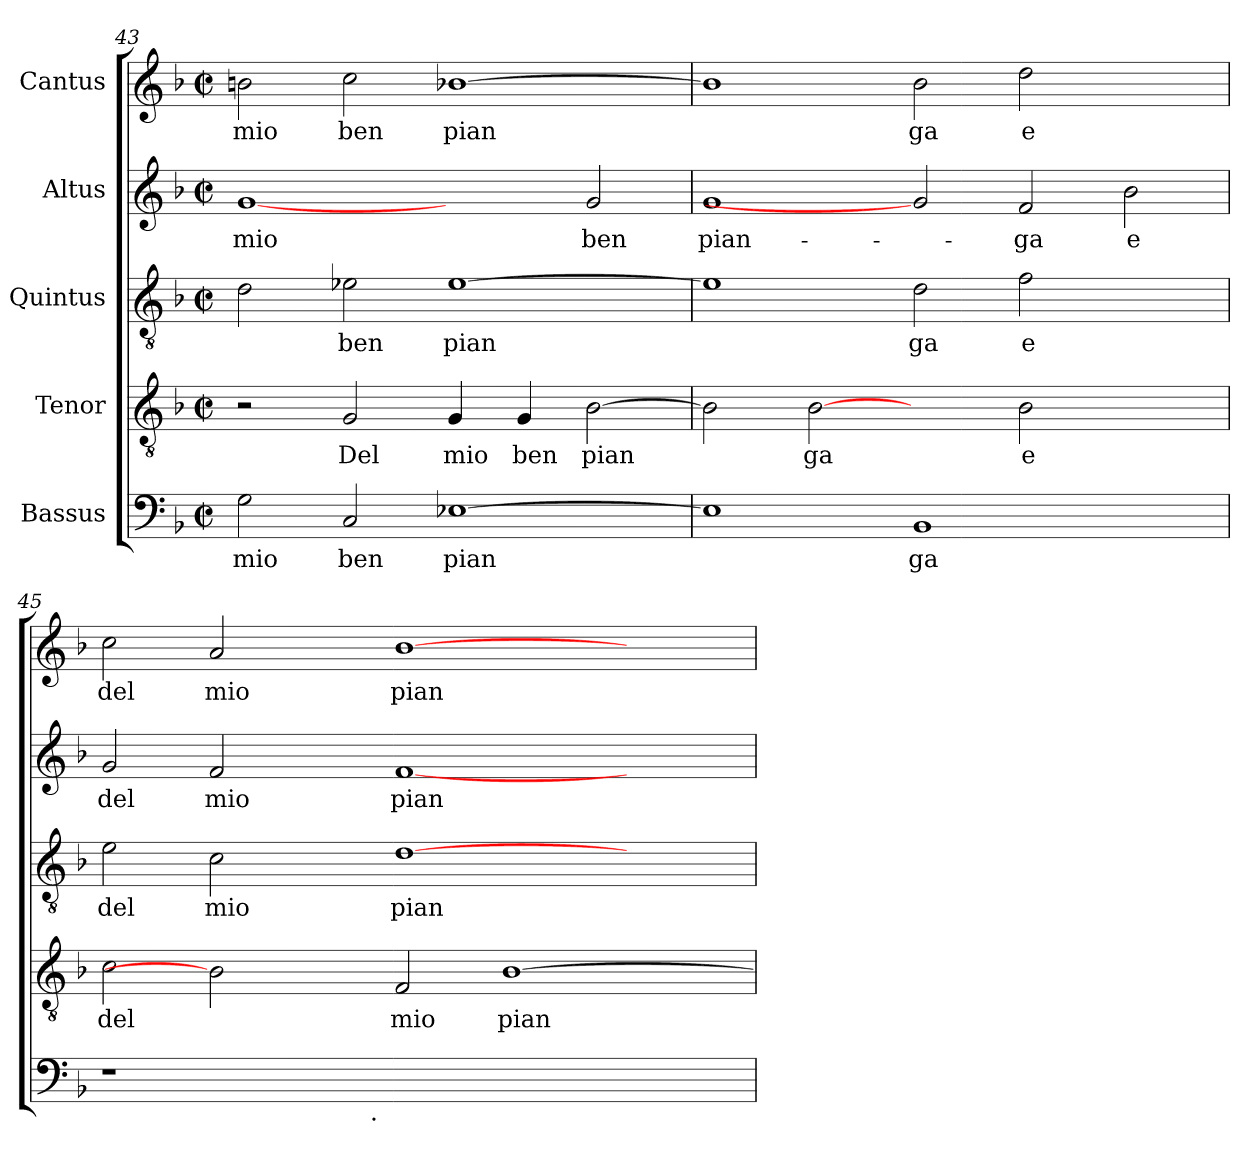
**kern	**text	**kern	**text	**kern	**text	**kern	**text	**kern	**text
*part5	*part5	*part4	*part4	*part3	*part3	*part2	*part2	*part1	*part1
*staff5	*staff5	*staff4	*staff4	*staff3	*staff3	*staff2	*staff2	*staff1	*staff1
*I"Bassus	*	*I"Tenor	*	*I"Quintus	*	*I"Altus	*	*I"Cantus	*
*clefF4	*	*clefGv2	*	*clefGv2	*	*clefG2	*	*clefG2	*
*k[b-]	*	*k[b-]	*	*k[b-]	*	*k[b-]	*	*k[b-]	*
*F:	*	*F:	*	*F:	*	*F:	*	*F:	*
*M2/2	*	*M2/2	*	*M2/2	*	*M2/2	*	*M2/2	*
*met(c|)	*	*met(c|)	*	*met(c|)	*	*met(c|)	*	*met(c|)	*
=43	=43	=43	=43	=43	=43	=43	=43	=43	=43
!	!LO:LY:b:cj	!	!	!	!LO:LY:b:cj	!	!LO:LY:b:cj	!	!LO:LY:b:cj
2G\	mio	2r	.	2d\	.	[1g	mio	2bn\	mio
!	!LO:LY:b:cj	!	!LO:LY:b:cj	!	!LO:LY:b:cj	!	!	!	!LO:LY:b:cj
2C/	ben	2G/	Del	2e-X\	ben	.	.	2cc\	ben
!	!LO:LY:b:cj	!	!LO:LY:b:cj	!	!LO:LY:b:cj	!	!	!	!LO:LY:b:cj
[>1E-X	pian-	4G/	mio	[>1e-	pian-	2ryy	.	[>1b-X	pian
!	!	!	!LO:LY:b:cj	!	!	!	!	!	!
.	.	4G/	ben	.	.	.	.	.	.
!	!	!	!LO:LY:b:cj	!	!	!	!LO:LY:b:cj	!	!
.	.	[>2B-\	pian	.	.	2g/	ben	.	.
=44	=44	=44	=44	=44	=44	=44	=44	=44	=44
!	!LO:LY:b:cj	!	!LO:LY:b:cj	!	!LO:LY:b:cj	!	!LO:LY:b:cj	!	!LO:LY:b:cj
1E-]	--	2B-\]	.	1e-]	--	1g	pian-	1b-]	.
!	!	!	!LO:LY:b:cj	!	!	!	!	!	!
.	.	[2B-	ga	.	.	.	.	.	.
!	!LO:LY:b:cj	!	!	!	!LO:LY:b:cj	!	!	!	!LO:LY:b:cj
1BB-	-ga	2ryy	.	2d\	-ga	2g]	.	2b-\	ga
!	!	!	!LO:LY:b:cj	!	!LO:LY:b:cj	!	!LO:LY:b:cj	!	!LO:LY:b:cj
.	.	2B-\	e	2f\	e	2f/	-ga	2dd\	e
!	!	!	!	!	!	!	!LO:LY:b:cj	!	!
2ryy	.	2ryy	.	2ryy	.	2b-\	e	2ryy	.
!!LO:LB:g=z
=45	=45	=45	=45	=45	=45	=45	=45	=45	=45
!	!	!	!LO:LY:b:cj	!	!LO:LY:b:cj	!	!LO:LY:b:cj	!	!LO:LY:b:cj
*^	*	*	*	*	*	*	*	*	*
1r	2ryy	.	2c\	del	2e\	del	2g/	del	2cc\	del
!	!	!	!	!	!	!LO:LY:b:cj	!	!LO:LY:b:cj	!	!LO:LY:b:cj
.	4ryy	.	2B-]	.	2c\	mio	2f/	mio	2a/	mio
.	8ryy	.	.	.	.	.	.	.	.	.
.	16ryy	.	.	.	.	.	.	.	.	.
.	64ryy	.	.	.	.	.	.	.	.	.
!	!LO:TX:b:t=.	!	!	!	!	!	!	!	!	!
.	1ryy	.	.	.	.	.	.	.	.	.
!	!	!	!	!LO:LY:b:cj	!	!LO:LY:b:cj	!	!LO:LY:b:cj	!	!LO:LY:b:cj
1.ryy	.	.	2F/	mio	[>1d	pian	[<1f	pian-	[>1b-	pian
!	!	!	!	!LO:LY:b:cj	!	!	!	!	!	!
.	.	.	[>1B-	pian	.	.	.	.	.	.
.	2ryy	.	.	.	.	.	.	.	.	.
.	.	.	.	.	2ryy	.	2ryy	.	2ryy	.
.	32.ryy	.	.	.	.	.	.	.	.	.
*v	*v	*	*	*	*	*	*	*	*	*
=	=	=	=	=	=	=	=	=	=
*-	*-	*-	*-	*-	*-	*-	*-	*-	*-
